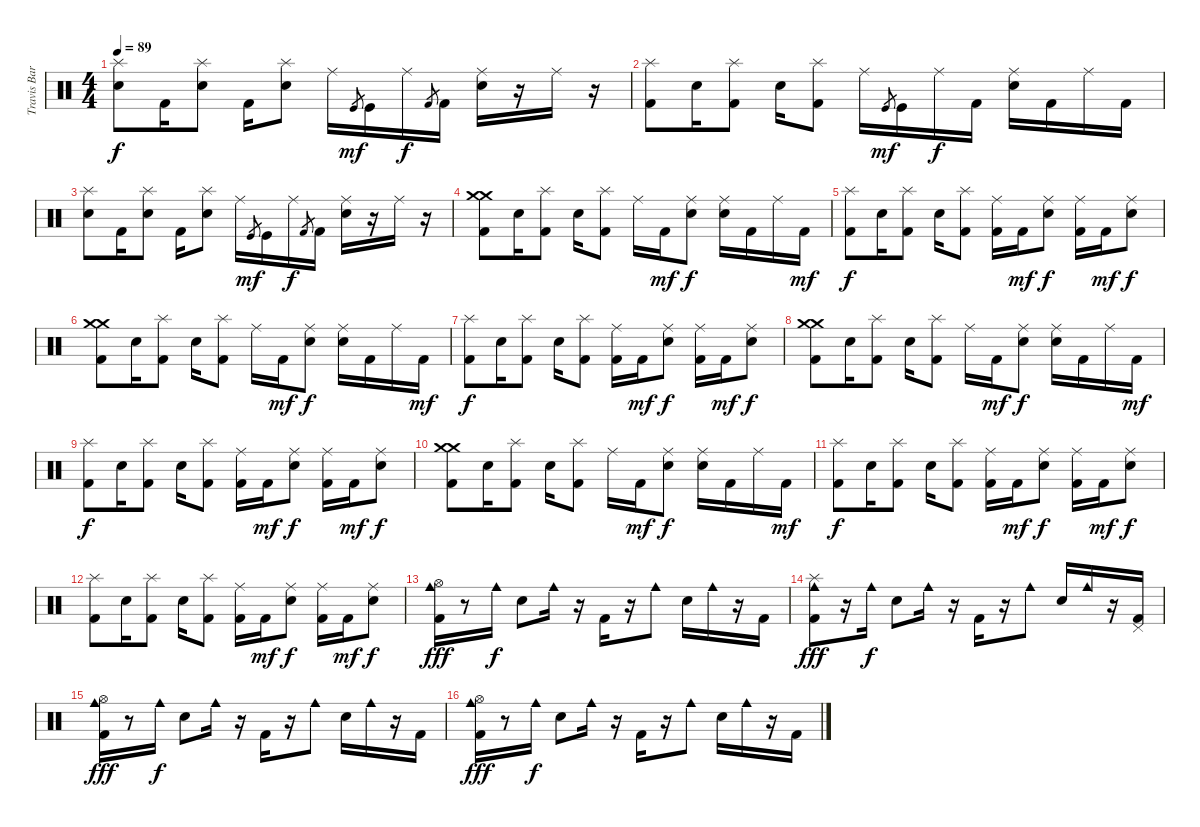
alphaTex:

\track ("Travis Barker (Schlagzeug)" "Travis Bar") {instrument percussion}
\staff {score}
\articulation defaults
\ts (4 4)
\tempo 89
\clef neutral
\ks c
("Splash (hit)" "Electric Snare (hit)").8{dy f} "Kick (hit) 2".16 ("Splash (hit)" "Electric Snare (hit)").8 "Kick (hit) 2".16 ("Splash (hit)" "Electric Snare (hit)").8 "Ride (middle)".16 "Kick (hit)".8{gr dy mf} "Kick (hit)".16 "Ride (middle)".16{dy f} "Kick (hit) 2".8{gr} "Kick (hit) 2".16 ("Ride (middle)" "Electric Snare (hit)").16 r.16 "Ride (middle)".16 r.16 |
("Splash (hit)" "Kick (hit) 2").8 "Electric Snare (hit)".16 ("Splash (hit)" "Kick (hit) 2").8 "Electric Snare (hit)".16 ("Splash (hit)" "Kick (hit) 2").8 "Ride (middle)".16 "Kick (hit)".8{gr dy mf} "Kick (hit)".16 "Ride (middle)".16{dy f} "Kick (hit) 2".16 ("Ride (middle)" "Electric Snare (hit)").16 "Kick (hit) 2".16 "Ride (middle)".16 "Kick (hit) 2".16 |
("Splash (hit)" "Electric Snare (hit)").8 "Kick (hit) 2".16 ("Splash (hit)" "Electric Snare (hit)").8 "Kick (hit) 2".16 ("Splash (hit)" "Electric Snare (hit)").8 "Ride (middle)".16 "Kick (hit)".8{gr dy mf} "Kick (hit)".16 "Ride (middle)".16{dy f} "Kick (hit) 2".8{gr} "Kick (hit) 2".16 ("Ride (middle)" "Electric Snare (hit)").16 r.16 "Ride (middle)".16 r.16 |
("Crash medium (hit)" "Crash medium (hit)" "Kick (hit) 2").8 "Electric Snare (hit)".16 ("Splash (hit)" "Kick (hit) 2").8 "Electric Snare (hit)".16 ("Splash (hit)" "Kick (hit) 2").8 "Ride (middle)".16 "Kick (hit) 2".16{dy mf} ("Ride (middle)" "Electric Snare (hit)").8{dy f} ("Ride (middle)" "Electric Snare (hit)").16 "Kick (hit) 2".16 "Ride (middle)".16 "Kick (hit) 2".16{dy mf} |
("Splash (hit)" "Kick (hit) 2").8{dy f} "Electric Snare (hit)".16 ("Splash (hit)" "Kick (hit) 2").8 "Electric Snare (hit)".16 ("Splash (hit)" "Kick (hit) 2").8 ("Ride (middle)" "Kick (hit) 2").16 "Kick (hit) 2".16{dy mf} ("Ride (middle)" "Electric Snare (hit)").8{dy f} ("Ride (middle)" "Kick (hit) 2").16 "Kick (hit) 2".16{dy mf} ("Ride (middle)" "Electric Snare (hit)").8{dy f} |
("Crash medium (hit)" "Crash medium (hit)" "Kick (hit) 2").8 "Electric Snare (hit)".16 ("Splash (hit)" "Kick (hit) 2").8 "Electric Snare (hit)".16 ("Splash (hit)" "Kick (hit) 2").8 "Ride (middle)".16 "Kick (hit) 2".16{dy mf} ("Ride (middle)" "Electric Snare (hit)").8{dy f} ("Ride (middle)" "Electric Snare (hit)").16 "Kick (hit) 2".16 "Ride (middle)".16 "Kick (hit) 2".16{dy mf} |
("Splash (hit)" "Kick (hit) 2").8{dy f} "Electric Snare (hit)".16 ("Splash (hit)" "Kick (hit) 2").8 "Electric Snare (hit)".16 ("Splash (hit)" "Kick (hit) 2").8 ("Ride (middle)" "Kick (hit) 2").16 "Kick (hit) 2".16{dy mf} ("Ride (middle)" "Electric Snare (hit)").8{dy f} ("Ride (middle)" "Kick (hit) 2").16 "Kick (hit) 2".16{dy mf} ("Ride (middle)" "Electric Snare (hit)").8{dy f} |
("Crash medium (hit)" "Crash medium (hit)" "Kick (hit) 2").8 "Electric Snare (hit)".16 ("Splash (hit)" "Kick (hit) 2").8 "Electric Snare (hit)".16 ("Splash (hit)" "Kick (hit) 2").8 "Ride (middle)".16 "Kick (hit) 2".16{dy mf} ("Ride (middle)" "Electric Snare (hit)").8{dy f} ("Ride (middle)" "Electric Snare (hit)").16 "Kick (hit) 2".16 "Ride (middle)".16 "Kick (hit) 2".16{dy mf} |
("Splash (hit)" "Kick (hit) 2").8{dy f} "Electric Snare (hit)".16 ("Splash (hit)" "Kick (hit) 2").8 "Electric Snare (hit)".16 ("Splash (hit)" "Kick (hit) 2").8 ("Ride (middle)" "Kick (hit) 2").16 "Kick (hit) 2".16{dy mf} ("Ride (middle)" "Electric Snare (hit)").8{dy f} ("Ride (middle)" "Kick (hit) 2").16 "Kick (hit) 2".16{dy mf} ("Ride (middle)" "Electric Snare (hit)").8{dy f} |
("Crash medium (hit)" "Crash medium (hit)" "Kick (hit) 2").8 "Electric Snare (hit)".16 ("Splash (hit)" "Kick (hit) 2").8 "Electric Snare (hit)".16 ("Splash (hit)" "Kick (hit) 2").8 "Ride (middle)".16 "Kick (hit) 2".16{dy mf} ("Ride (middle)" "Electric Snare (hit)").8{dy f} ("Ride (middle)" "Electric Snare (hit)").16 "Kick (hit) 2".16 "Ride (middle)".16 "Kick (hit) 2".16{dy mf} |
("Splash (hit)" "Kick (hit) 2").8{dy f} "Electric Snare (hit)".16 ("Splash (hit)" "Kick (hit) 2").8 "Electric Snare (hit)".16 ("Splash (hit)" "Kick (hit) 2").8 ("Ride (middle)" "Kick (hit) 2").16 "Kick (hit) 2".16{dy mf} ("Ride (middle)" "Electric Snare (hit)").8{dy f} ("Ride (middle)" "Kick (hit) 2").16 "Kick (hit) 2".16{dy mf} ("Ride (middle)" "Electric Snare (hit)").8{dy f} |
("Splash (hit)" "Kick (hit) 2").8 "Electric Snare (hit)".16 ("Splash (hit)" "Kick (hit) 2").8 "Electric Snare (hit)".16 ("Splash (hit)" "Kick (hit) 2").8 ("Ride (middle)" "Kick (hit) 2").16 "Kick (hit) 2".16{dy mf} ("Ride (middle)" "Electric Snare (hit)").8{dy f} ("Ride (middle)" "Kick (hit) 2").16 "Kick (hit) 2".16{dy mf} ("Ride (middle)" "Electric Snare (hit)").8{dy f} |
("Hi-Hat (open)" "Cowbell medium (hit)" "Kick (hit) 2").16{dy fff} r.8 "Cowbell medium (hit)".16{dy f} "Electric Snare (hit)".8 "Cowbell medium (hit)".16 r.16 "Kick (hit) 2".16 r.16 "Cowbell medium (hit)".8 "Electric Snare (hit)".16 "Cowbell medium (hit)".16 r.16 "Kick (hit) 2".16 |
("Splash (hit)" "Cowbell medium (hit)" "Kick (hit) 2").8{dy fff} r.16 "Cowbell medium (hit)".16{dy f} "Electric Snare (hit)".8 "Cowbell medium (hit)".16 r.16 "Kick (hit) 2".16 r.16 "Cowbell medium (hit)".8 "Electric Snare (hit)".16 "Cowbell medium (hit)".16 r.16 ("Pedal Hi-Hat (hit)" "Kick (hit) 2").16 |
("Hi-Hat (open)" "Cowbell medium (hit)" "Kick (hit) 2").16{dy fff} r.8 "Cowbell medium (hit)".16{dy f} "Electric Snare (hit)".8 "Cowbell medium (hit)".16 r.16 "Kick (hit) 2".16 r.16 "Cowbell medium (hit)".8 "Electric Snare (hit)".16 "Cowbell medium (hit)".16 r.16 "Kick (hit) 2".16 |
("Hi-Hat (open)" "Cowbell medium (hit)" "Kick (hit) 2").16{dy fff} r.8 "Cowbell medium (hit)".16{dy f} "Electric Snare (hit)".8 "Cowbell medium (hit)".16 r.16 "Kick (hit) 2".16 r.16 "Cowbell medium (hit)".8 "Electric Snare (hit)".16 "Cowbell medium (hit)".16 r.16 "Kick (hit) 2".16
